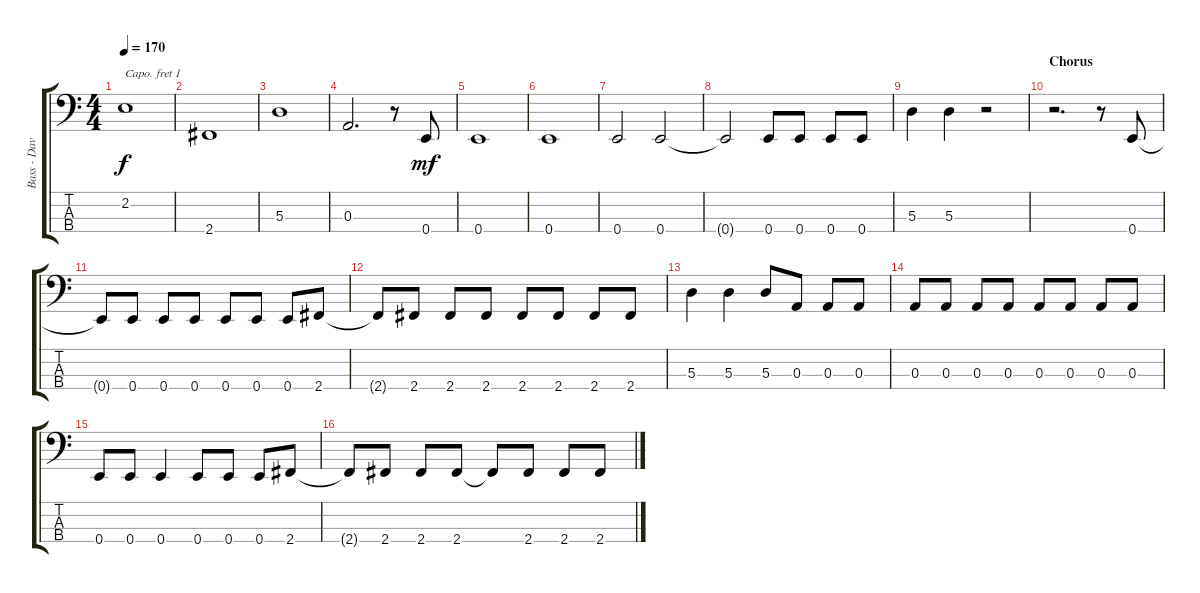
\track ("Bass - David Desrosiers" "Bass - Dav") {instrument electricbassfinger}
\staff {score tabs}
\capo 1
\tuning (Gb2 Db2 Ab1 Eb1) {hide}
\ts (4 4)
\tempo 170
\clef f4
\ks c
2.2.1{dy f} |
2.4.1 |
5.3.1 |
0.3.2{d} r.8 0.4.8{dy mf} |
0.4.1 |
0.4.1 |
0.4.2 0.4.2 |
0.4{t}.2 0.4.8 0.4.8 0.4.8 0.4.8 |
5.3.4 5.3.4 r.2 |
\section ("" "Chorus")
r.2{d} r.8 0.4.8 |
0.4{t}.8 0.4.8 0.4.8 0.4.8 0.4.8 0.4.8 0.4.8 2.4.8 |
2.4{t}.8 2.4.8 2.4.8 2.4.8 2.4.8 2.4.8 2.4.8 2.4.8 |
5.3.4 5.3.4 5.3.8 0.3.8 0.3.8 0.3.8 |
0.3.8 0.3.8 0.3.8 0.3.8 0.3.8 0.3.8 0.3.8 0.3.8 |
0.4.8 0.4.8 0.4.4 0.4.8 0.4.8 0.4.8 2.4.8 |
2.4{t}.8 2.4.8 2.4.8 2.4.8 2.4{t}.8 2.4.8 2.4.8 2.4.8
